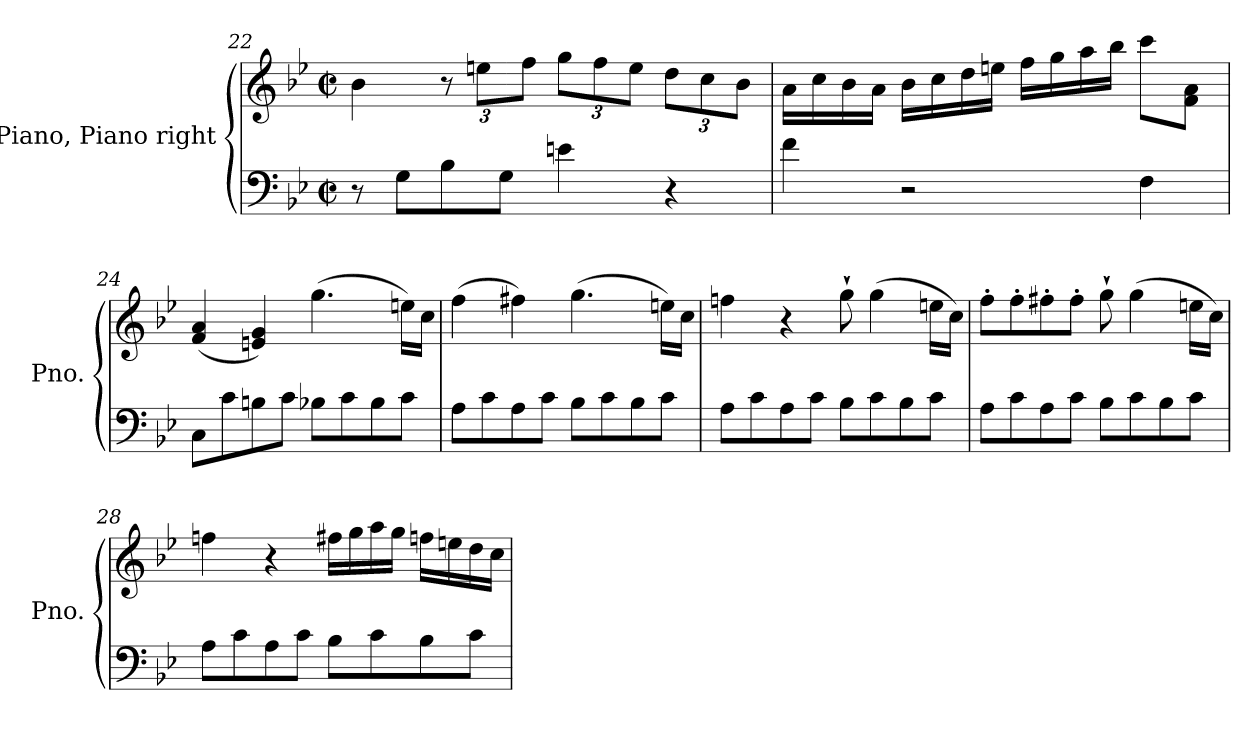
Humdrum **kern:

**kern	**kern
*part1	*part1
*staff2	*staff1
*I"Piano, Piano right	*
*I'Pno.	*
*clefF4	*clefG2
*k[b-e-]	*k[b-e-]
*M2/2	*M2/2
*met(c|)	*met(c|)
=22	=22
8r	4b-\
8G\L	.
*	*Xbrackettup
8B-\	12r
.	12een\L
8G\J	.
.	12ff\J
4en\	12gg\L
.	12ff\
.	12ee\J
4r	12dd\L
.	12cc\
.	12b-\J
=23	=23
4f\	16a\LL
.	16cc\
.	16b-\
.	16a\JJ
2r	16b-\LL
.	16cc\
.	16dd\
.	16een\JJ
.	16ff\LL
.	16gg\
.	16aa\
.	16bb-\JJ
4F\	8ccc\L
.	8f\ 8a\J
=24	=24
8C\L	(<4f/ 4a/
8c\	.
8Bn\	4en/ 4g/)
8c\J	.
8B-X\L	(>4.gg\
8c\	.
8B-\	.
8c\J	16een\LL)
.	16cc\JJ
=25	=25
8A\L	(>4ff\
8c\	.
8A\	4ff#X\)
8c\J	.
8B-\L	(>4.gg\
8c\	.
8B-\	.
8c\J	16een\LL)
.	16cc\JJ
=26	=26
8A\L	4ffn\
8c\	.
8A\	4r
8c\J	.
8B-\L	8gg`\
8c\	(>4gg\
8B-\	.
8c\J	16een\LL
.	16cc\JJ)
=27	=27
8A\L	8ff'\L
8c\	8ff'\
8A\	8ff#X'\
8c\J	8ff#'\J
8B-\L	8gg`\
8c\	(>4gg\
8B-\	.
8c\J	16een\LL
.	16cc\JJ)
=28	=28
8A\L	4ffn\
8c\	.
8A\	4r
8c\J	.
8B-\L	16ff#X\LL
.	16gg\
8c\	16aa\
.	16gg\JJ
8B-\	16ffn\LL
.	16een\
8c\J	16dd\
.	16cc\JJ
=	=
*-	*-
